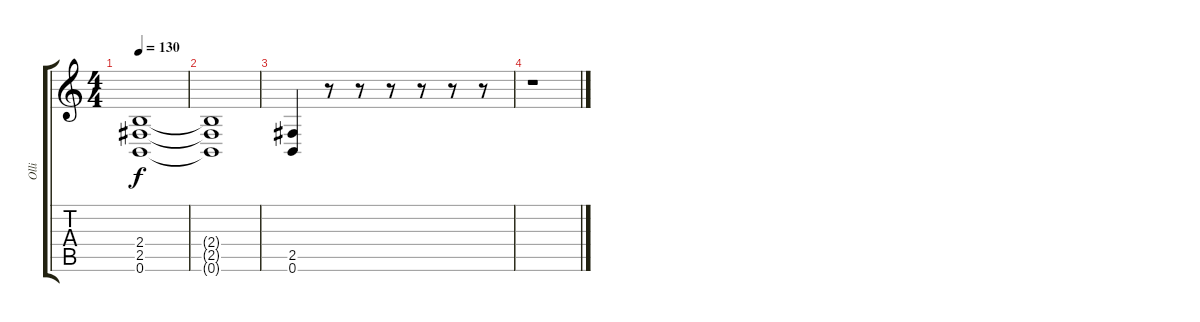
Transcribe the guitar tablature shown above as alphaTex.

\track ("Olli" "Olli") {instrument distortionguitar}
\staff {score tabs}
\tuning (B3 Gb3 D3 A2 E2 B1) {hide}
\ts (4 4)
\tempo 130
\clef g2
\ks c
(2.4{t} 2.5{t} 0.6{t}).1{dy f} |
(2.4{t} 2.5{t} 0.6{t}).1 |
(2.5 0.6).4 r.8 r.8 r.8 r.8 r.8 r.8 |
r.1
